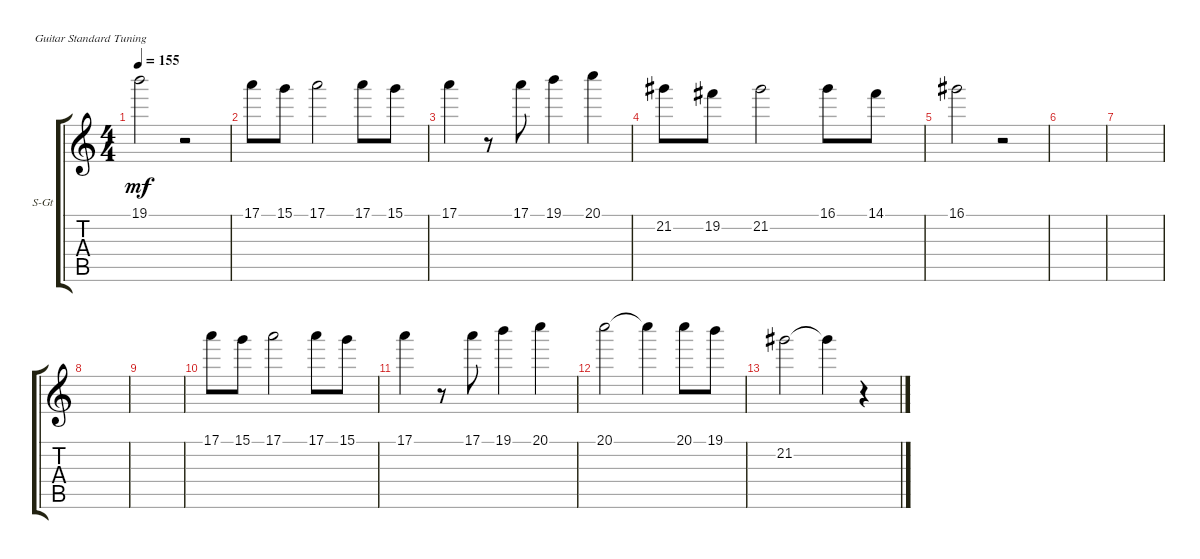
\defaultSystemsLayout 4
\bracketExtendMode groupsimilarinstruments
\firstSystemTrackNameOrientation horizontal
\otherSystemsTrackNameOrientation horizontal
\track ("Steel Guitar" "S-Gt") {instrument acousticguitarsteel}
\staff {score tabs}
\tuning (E4 B3 G3 D3 A2 E2)
\ts (4 4)
\tempo 155
\clef g2
\ks c
19.1.2{dy mf} r.2 |
17.1.8 15.1.8 17.1.2 17.1.8 15.1.8 |
17.1.4 r.8 17.1.8 19.1.4 20.1.4 |
21.2.8 19.2.8 21.2.2 16.1.8 14.1.8 |
16.1.2 r.2 |
|
|
|
|
17.1.8 15.1.8 17.1.2 17.1.8 15.1.8 |
17.1.4 r.8 17.1.8 19.1.4 20.1.4 |
20.1.2 20.1{t}.4 20.1.8 19.1.8 |
21.2.2 21.2{t}.4 r.4
